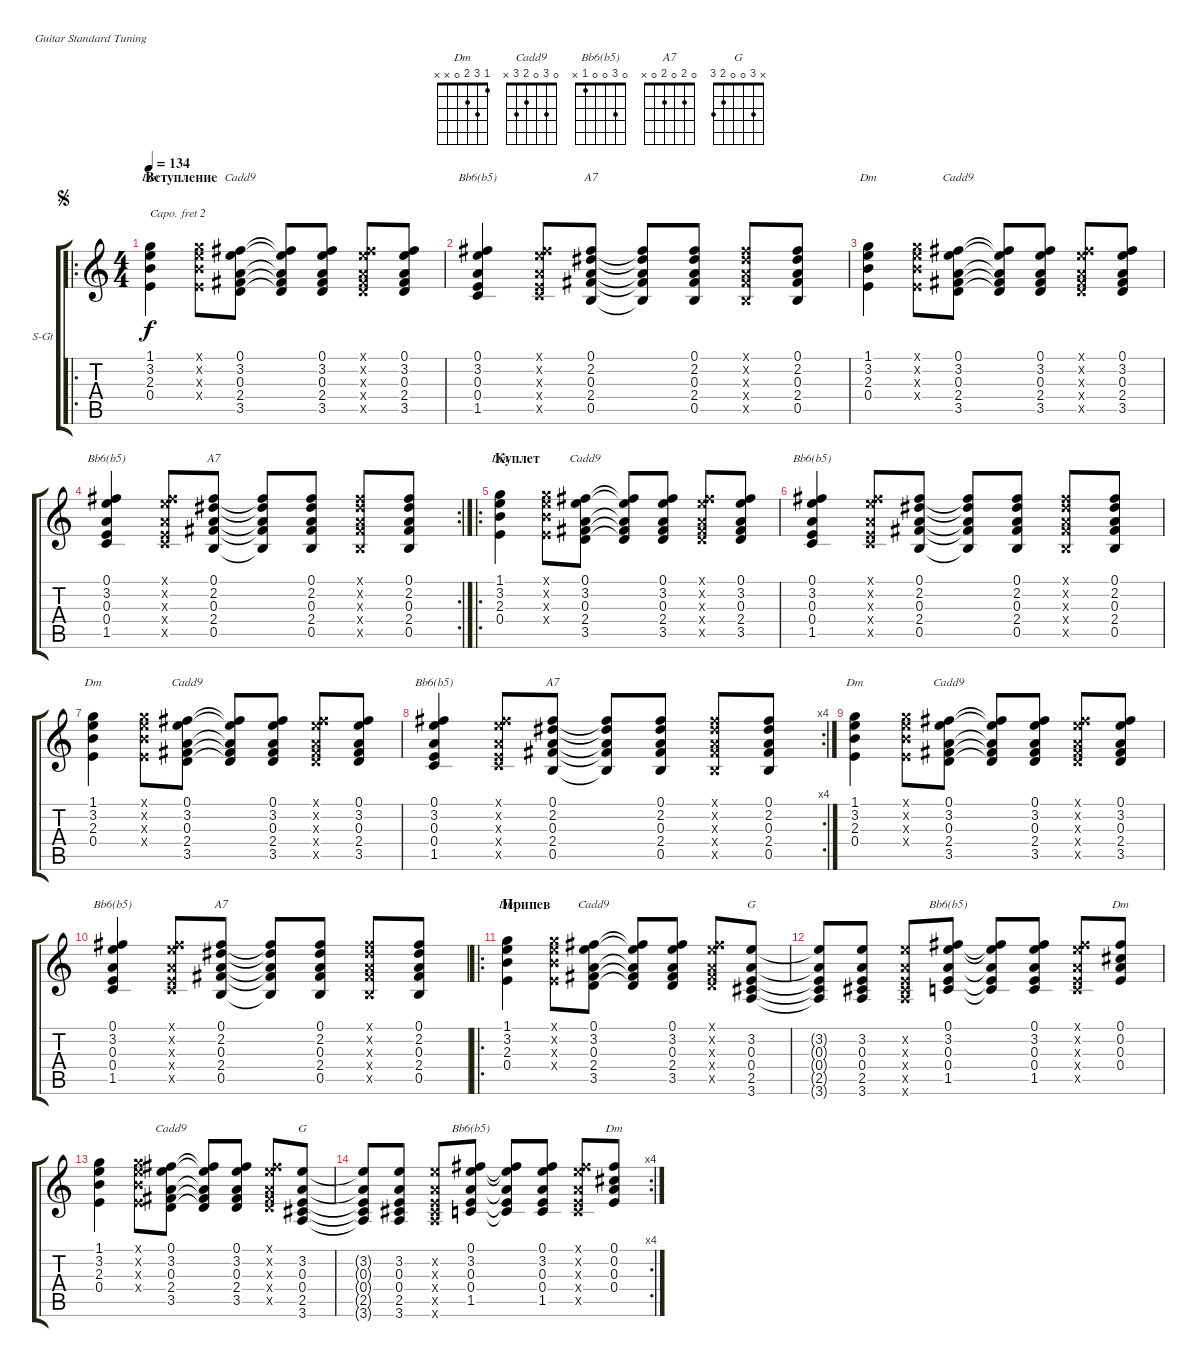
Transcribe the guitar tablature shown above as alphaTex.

\defaultSystemsLayout 4
\bracketExtendMode groupsimilarinstruments
\firstSystemTrackNameOrientation horizontal
\otherSystemsTrackNameOrientation horizontal
\track ("Steel Guitar" "S-Gt") {instrument acousticguitarsteel}
\staff {score tabs}
\capo 2
\tuning (E4 B3 G3 D3 A2 E2)
\chord ("Dm" 1 3 2 0 x x) {showfingering false}
\chord ("Cadd9" 0 3 0 2 3 x) {showfingering false}
\chord ("Bb6(b5)" 0 3 0 0 1 x) {showfingering false}
\chord ("A7" 0 2 0 2 0 x) {showfingering false}
\chord ("G" x 3 0 0 2 3) {showfingering false}
\ro
\ts (4 4)
\section ("" "Вступление")
\jump segno
\tempo 134
\clef g2
\ks c
(0.4 2.3 3.2 1.1).4{ch "Dm" dy f instrument acousticguitarsteel} (0.4{x} 2.3{x} 3.2{x} 1.1{x}).8 (3.5 2.4 0.3 3.2 0.1).8{ch "Cadd9"} (3.5{t} 2.4{t} 0.3{t} 3.2{t} 0.1{t}).8 (3.5 2.4 0.3 3.2 0.1).8 (3.5{x} 2.4{x} 0.3{x} 3.2{x} 0.1{x}).8 (3.5 2.4 0.3 3.2 0.1).8 |
(1.5 0.4 0.3 3.2 0.1).4{ch "Bb6(b5)"} (1.5{x} 0.4{x} 0.3{x} 3.2{x} 0.1{x}).8 (0.5 2.4 0.3 2.2 0.1).8{ch "A7"} (0.5{t} 2.4{t} 0.3{t} 2.2{t} 0.1{t}).8 (0.5 2.4 0.3 2.2 0.1).8 (0.5{x} 2.4{x} 0.3{x} 2.2{x} 0.1{x}).8 (0.5 2.4 0.3 2.2 0.1).8 |
(0.4 2.3 3.2 1.1).4{ch "Dm"} (0.4{x} 2.3{x} 3.2{x} 1.1{x}).8 (3.5 2.4 0.3 3.2 0.1).8{ch "Cadd9"} (3.5{t} 2.4{t} 0.3{t} 3.2{t} 0.1{t}).8 (3.5 2.4 0.3 3.2 0.1).8 (3.5{x} 2.4{x} 0.3{x} 3.2{x} 0.1{x}).8 (3.5 2.4 0.3 3.2 0.1).8 |
\rc 2
(1.5 0.4 0.3 3.2 0.1).4{ch "Bb6(b5)"} (1.5{x} 0.4{x} 0.3{x} 3.2{x} 0.1{x}).8 (0.5 2.4 0.3 2.2 0.1).8{ch "A7"} (0.5{t} 2.4{t} 0.3{t} 2.2{t} 0.1{t}).8 (0.5 2.4 0.3 2.2 0.1).8 (0.5{x} 2.4{x} 0.3{x} 2.2{x} 0.1{x}).8 (0.5 2.4 0.3 2.2 0.1).8 |
\ro
\section ("" "Куплет")
(0.4 2.3 3.2 1.1).4{ch "Dm"} (0.4{x} 2.3{x} 3.2{x} 1.1{x}).8 (3.5 2.4 0.3 3.2 0.1).8{ch "Cadd9"} (3.5{t} 2.4{t} 0.3{t} 3.2{t} 0.1{t}).8 (3.5 2.4 0.3 3.2 0.1).8 (3.5{x} 2.4{x} 0.3{x} 3.2{x} 0.1{x}).8 (3.5 2.4 0.3 3.2 0.1).8 |
(1.5 0.4 0.3 3.2 0.1).4{ch "Bb6(b5)"} (1.5{x} 0.4{x} 0.3{x} 3.2{x} 0.1{x}).8 (0.5 2.4 0.3 2.2 0.1).8 (0.5{t} 2.4{t} 0.3{t} 2.2{t} 0.1{t}).8 (0.5 2.4 0.3 2.2 0.1).8 (0.5{x} 2.4{x} 0.3{x} 2.2{x} 0.1{x}).8 (0.5 2.4 0.3 2.2 0.1).8 |
(0.4 2.3 3.2 1.1).4{ch "Dm"} (0.4{x} 2.3{x} 3.2{x} 1.1{x}).8 (3.5 2.4 0.3 3.2 0.1).8{ch "Cadd9"} (3.5{t} 2.4{t} 0.3{t} 3.2{t} 0.1{t}).8 (3.5 2.4 0.3 3.2 0.1).8 (3.5{x} 2.4{x} 0.3{x} 3.2{x} 0.1{x}).8 (3.5 2.4 0.3 3.2 0.1).8 |
\rc 4
(1.5 0.4 0.3 3.2 0.1).4{ch "Bb6(b5)"} (1.5{x} 0.4{x} 0.3{x} 3.2{x} 0.1{x}).8 (0.5 2.4 0.3 2.2 0.1).8{ch "A7"} (0.5{t} 2.4{t} 0.3{t} 2.2{t} 0.1{t}).8 (0.5 2.4 0.3 2.2 0.1).8 (0.5{x} 2.4{x} 0.3{x} 2.2{x} 0.1{x}).8 (0.5 2.4 0.3 2.2 0.1).8 |
(0.4 2.3 3.2 1.1).4{ch "Dm"} (0.4{x} 2.3{x} 3.2{x} 1.1{x}).8 (3.5 2.4 0.3 3.2 0.1).8{ch "Cadd9"} (3.5{t} 2.4{t} 0.3{t} 3.2{t} 0.1{t}).8 (3.5 2.4 0.3 3.2 0.1).8 (3.5{x} 2.4{x} 0.3{x} 3.2{x} 0.1{x}).8 (3.5 2.4 0.3 3.2 0.1).8 |
(1.5 0.4 0.3 3.2 0.1).4{ch "Bb6(b5)"} (1.5{x} 0.4{x} 0.3{x} 3.2{x} 0.1{x}).8 (0.5 2.4 0.3 2.2 0.1).8{ch "A7"} (0.5{t} 2.4{t} 0.3{t} 2.2{t} 0.1{t}).8 (0.5 2.4 0.3 2.2 0.1).8 (0.5{x} 2.4{x} 0.3{x} 2.2{x} 0.1{x}).8 (0.5 2.4 0.3 2.2 0.1).8 |
\ro
\section ("" "Припев")
(0.4 2.3 3.2 1.1).4{ch "Dm"} (0.4{x} 2.3{x} 3.2{x} 1.1{x}).8 (3.5 2.4 0.3 3.2 0.1).8{ch "Cadd9"} (3.5{t} 2.4{t} 0.3{t} 3.2{t} 0.1{t}).8 (3.5 2.4 0.3 3.2 0.1).8 (3.5{x} 2.4{x} 0.3{x} 3.2{x} 0.1{x}).8 (3.6 2.5 0.4 0.3 3.2).8{ch "G"} |
(3.6{t} 2.5{t} 0.4{t} 0.3{t} 3.2{t}).8 (3.6 2.5 0.4 0.3 3.2).8 (3.6{x} 2.5{x} 0.4{x} 0.3{x} 3.2{x}).8 (1.5 0.4 0.3 3.2 0.1).8{ch "Bb6(b5)"} (1.5{t} 0.4{t} 0.3{t} 3.2{t} 0.1{t}).8 (1.5 0.4 0.3 3.2 0.1).8 (1.5{x} 0.4{x} 0.3{x} 3.2{x} 0.1{x}).8 (0.4 0.3 0.2 0.1).8{ch "Dm"} |
(0.4 2.3 3.2 1.1).4 (0.4{x} 2.3{x} 3.2{x} 1.1{x}).8 (3.5 2.4 0.3 3.2 0.1).8{ch "Cadd9"} (3.5{t} 2.4{t} 0.3{t} 3.2{t} 0.1{t}).8 (3.5 2.4 0.3 3.2 0.1).8 (3.5{x} 2.4{x} 0.3{x} 3.2{x} 0.1{x}).8 (3.6 2.5 0.4 0.3 3.2).8{ch "G"} |
\rc 4
(3.6{t} 2.5{t} 0.4{t} 0.3{t} 3.2{t}).8 (3.6 2.5 0.4 0.3 3.2).8 (3.6{x} 2.5{x} 0.4{x} 0.3{x} 3.2{x}).8 (1.5 0.4 0.3 3.2 0.1).8{ch "Bb6(b5)"} (1.5{t} 0.4{t} 0.3{t} 3.2{t} 0.1{t}).8 (1.5 0.4 0.3 3.2 0.1).8 (1.5{x} 0.4{x} 0.3{x} 3.2{x} 0.1{x}).8 (0.4 0.3 0.2 0.1).8{ch "Dm"}
